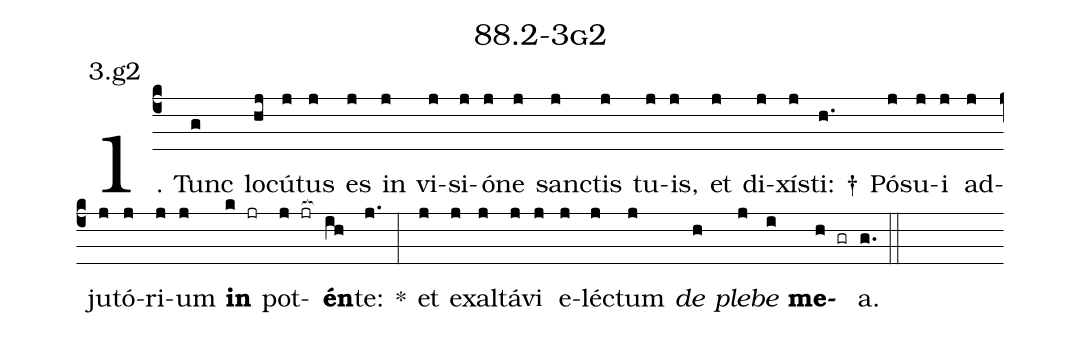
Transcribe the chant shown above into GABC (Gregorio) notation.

name: 88.2-3g2;
annotation: 3.g2;
%%
(c4)1. Tunc(g) lo(hj)cú(j)tus(j) es(j) in(j) vi(j)si(j)ó(j)ne(j) sanc(j)tis(j) tu(j)is,(j) et(j) di(j)xís(j)ti: †(h.) Pó(j)su(j)i(j) ad(j)ju(j)tó(j)ri(j)um(j) <b>in</b>(k jr) pot(j jr[ocb:1{])<b>én</b>(ih[ocb:0}])te:(j.) *(:) et(j) ex(j)al(j)tá(j)vi(j) e(j)léc(j)tum(j) <i>de</i>(h) <i>ple</i>(j)<i>be</i>(i) <b>me</b>(h gr)a.(g.) (::)


%E(j) u(h) o(j) u(i) a(h) e.(g.) (::)
